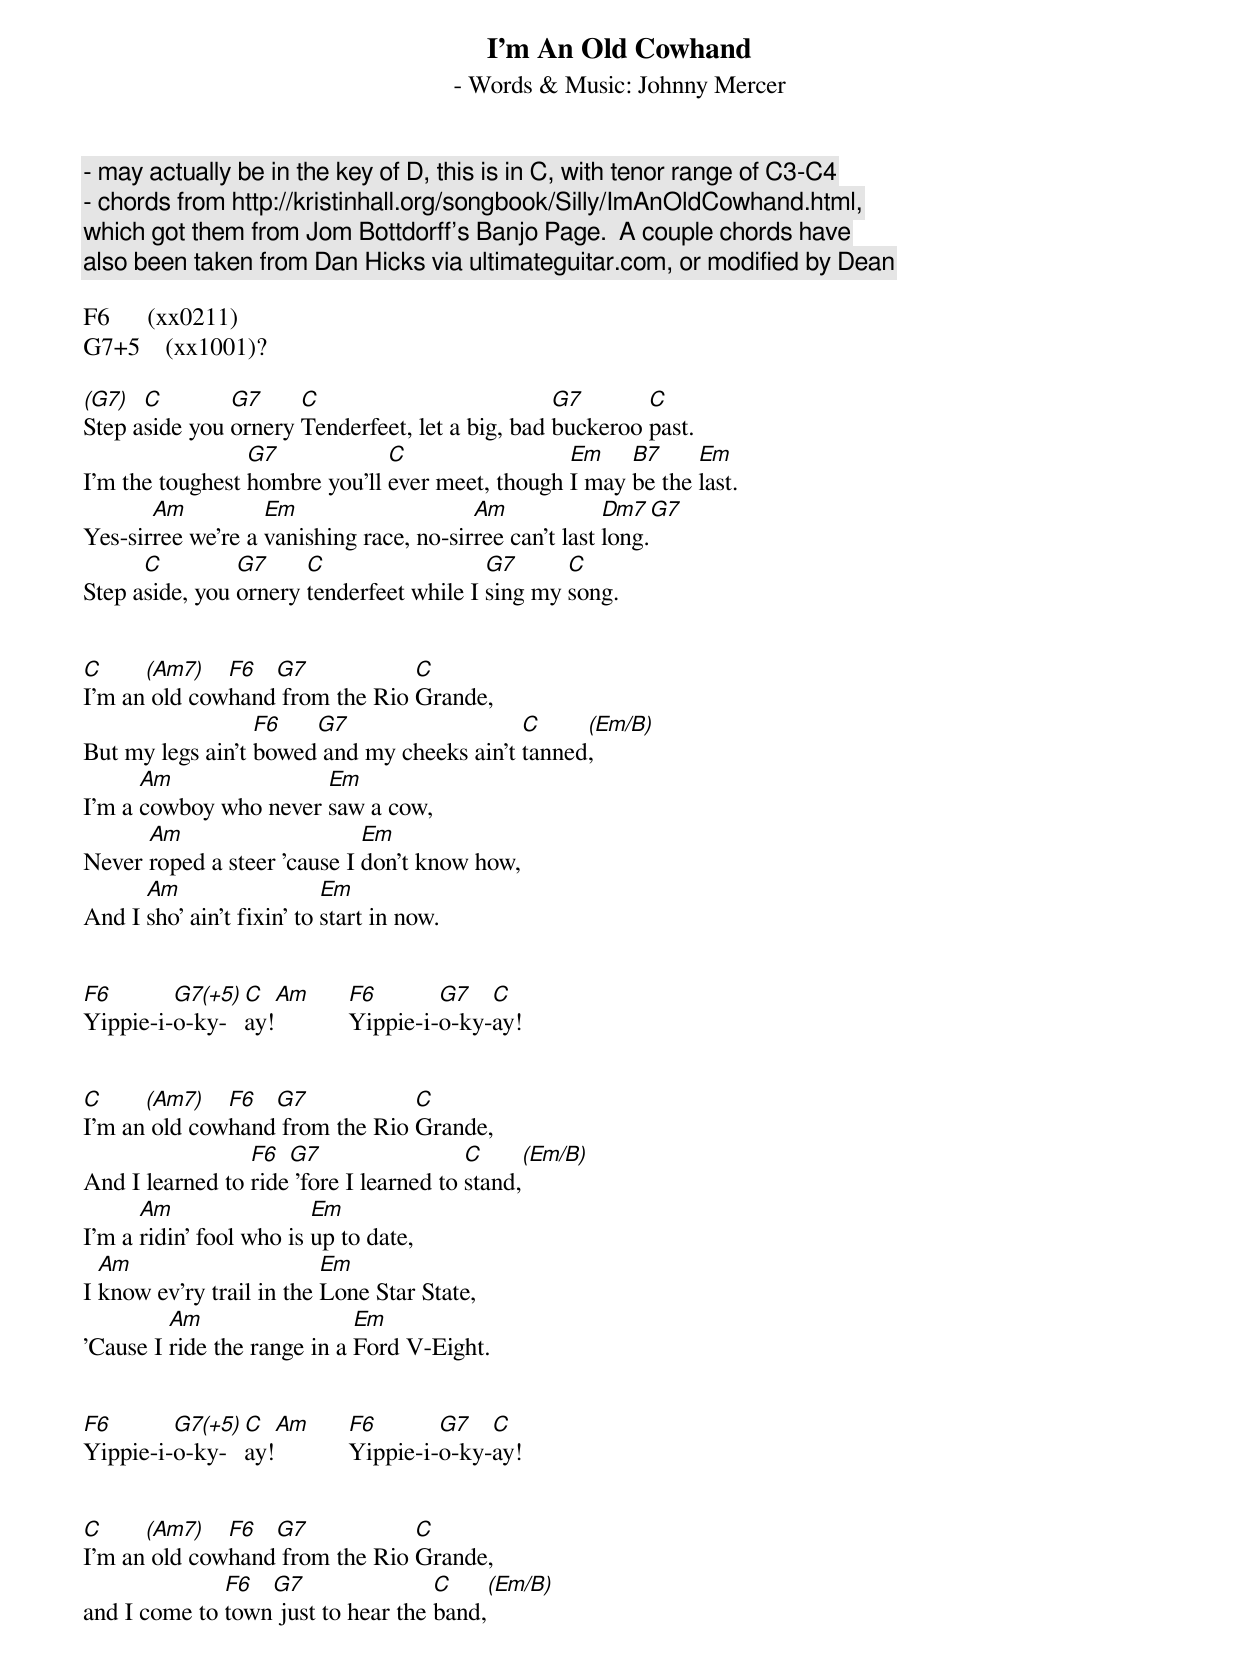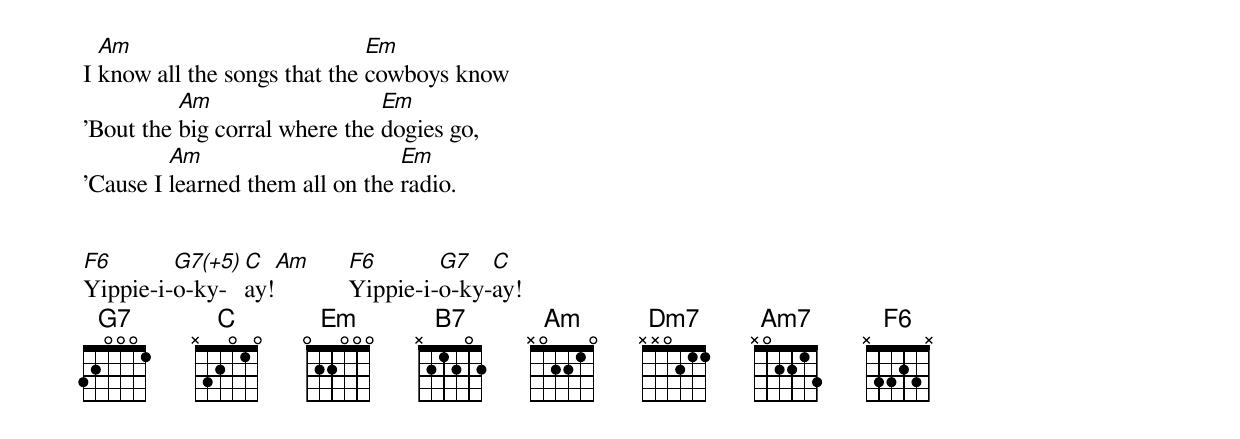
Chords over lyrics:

I'm An Old Cowhand
 - Words & Music: Johnny Mercer
 - may actually be in the key of D, this is in C, with tenor range of C3-C4
 - chords from http://kristinhall.org/songbook/Silly/ImAnOldCowhand.html,
    which got them from Jom Bottdorff's Banjo Page.  A couple chords have
    also been taken from Dan Hicks via ultimateguitar.com, or modified by Dean

F6      (xx0211)
G7+5    (xx1001)?

(G7)  C        G7     C                          G7       C
Step aside you ornery Tenderfeet, let a big, bad buckeroo past.
                 G7            C                 Em    B7     Em
I'm the toughest hombre you'll ever meet, though I may be the last.
       Am          Em                    Am             Dm7  G7
Yes-sirree we're a vanishing race, no-sirree can't last long.
      C         G7     C                  G7      C
Step aside, you ornery tenderfeet while I sing my song.


C     (Am7)   F6  G7            C
I'm an old cowhand from the Rio Grande,
                  F6   G7                   C     (Em/B)
But my legs ain't bowed and my cheeks ain't tanned,
      Am               Em
I'm a cowboy who never saw a cow,
      Am                     Em
Never roped a steer 'cause I don't know how,
      Am                   Em
And I sho' ain't fixin' to start in now.


F6       G7(+5) C  Am    F6       G7   C
Yippie-i-o-ky-  ay!      Yippie-i-o-ky-ay!


C     (Am7)   F6  G7            C
I'm an old cowhand from the Rio Grande,
                 F6  G7                  C     (Em/B)
And I learned to ride 'fore I learned to stand,
      Am                 Em
I'm a ridin' fool who is up to date,
  Am                      Em
I know ev'ry trail in the Lone Star State,
         Am                  Em
'Cause I ride the range in a Ford V-Eight.


F6       G7(+5) C  Am    F6       G7   C
Yippie-i-o-ky-  ay!      Yippie-i-o-ky-ay!


C     (Am7)   F6  G7            C
I'm an old cowhand from the Rio Grande,
              F6  G7                C     (Em/B)
and I come to town just to hear the band,
  Am                          Em
I know all the songs that the cowboys know
          Am                   Em
'Bout the big corral where the dogies go,
         Am                      Em
'Cause I learned them all on the radio.


F6       G7(+5) C  Am    F6       G7   C
Yippie-i-o-ky-  ay!      Yippie-i-o-ky-ay!
